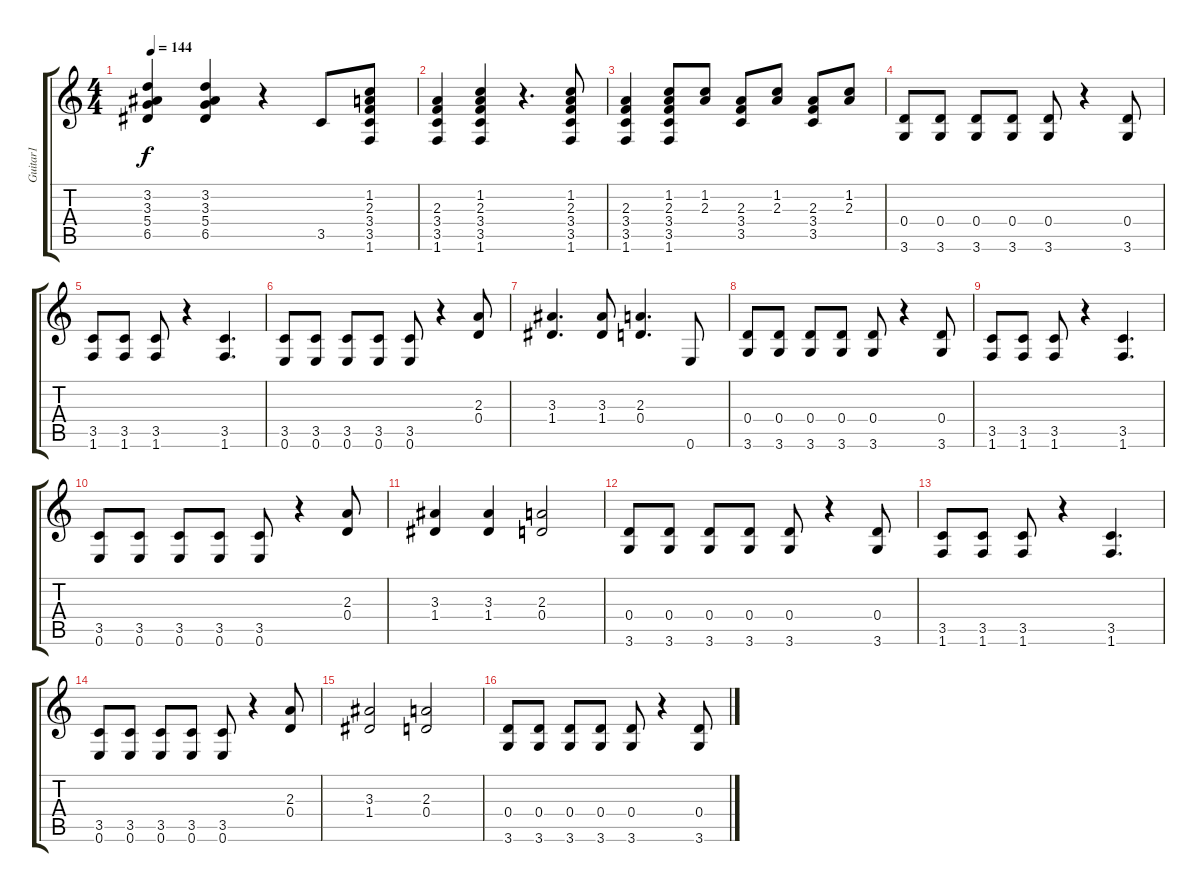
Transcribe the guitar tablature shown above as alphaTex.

\track ("Guitar1             " "Guitar1   ") {instrument acousticguitarsteel}
\staff {score tabs}
\tuning (E4 B3 G3 D3 A2 E2) {hide}
\ts (4 4)
\tempo 144
\clef g2
\ks c
(3.2 3.3 5.4 6.5).4{dy f} (3.2 3.3 5.4 6.5).4 r.4 3.5.8 (1.2 2.3 3.4 3.5 1.6).8 |
(2.3 3.4 3.5 1.6).4 (1.2 2.3 3.4 3.5 1.6).4 r.4{d} (1.2 2.3 3.4 3.5 1.6).8 |
(2.3 3.4 3.5 1.6).4 (1.2 2.3 3.4 3.5 1.6).8 (1.2 2.3).8 (2.3 3.4 3.5).8{volume 12} (1.2 2.3).8{volume 12} (2.3 3.4 3.5).8{volume 13} (1.2 2.3).8{volume 14} |
(0.4 3.6).8{volume 14} (0.4 3.6).8 (0.4 3.6).8 (0.4 3.6).8 (0.4 3.6).8 r.4 (0.4 3.6).8 |
(3.5 1.6).8 (3.5 1.6).8 (3.5 1.6).8 r.4 (3.5 1.6).4{d} |
(3.5 0.6).8 (3.5 0.6).8 (3.5 0.6).8 (3.5 0.6).8 (3.5 0.6).8 r.4 (2.3 0.4).8 |
(3.3 1.4).4{d} (3.3 1.4).8 (2.3 0.4).4{d} 0.6.8 |
(0.4 3.6).8 (0.4 3.6).8 (0.4 3.6).8 (0.4 3.6).8 (0.4 3.6).8 r.4 (0.4 3.6).8 |
(3.5 1.6).8 (3.5 1.6).8 (3.5 1.6).8 r.4 (3.5 1.6).4{d} |
(3.5 0.6).8 (3.5 0.6).8 (3.5 0.6).8 (3.5 0.6).8 (3.5 0.6).8 r.4 (2.3 0.4).8 |
(3.3 1.4).4 (3.3 1.4).4 (2.3 0.4).2 |
(0.4 3.6).8 (0.4 3.6).8 (0.4 3.6).8 (0.4 3.6).8 (0.4 3.6).8 r.4 (0.4 3.6).8 |
(3.5 1.6).8 (3.5 1.6).8 (3.5 1.6).8 r.4 (3.5 1.6).4{d} |
(3.5 0.6).8 (3.5 0.6).8 (3.5 0.6).8 (3.5 0.6).8 (3.5 0.6).8 r.4 (2.3 0.4).8 |
(3.3 1.4).2 (2.3 0.4).2 |
(0.4 3.6).8 (0.4 3.6).8 (0.4 3.6).8 (0.4 3.6).8 (0.4 3.6).8 r.4 (0.4 3.6).8
